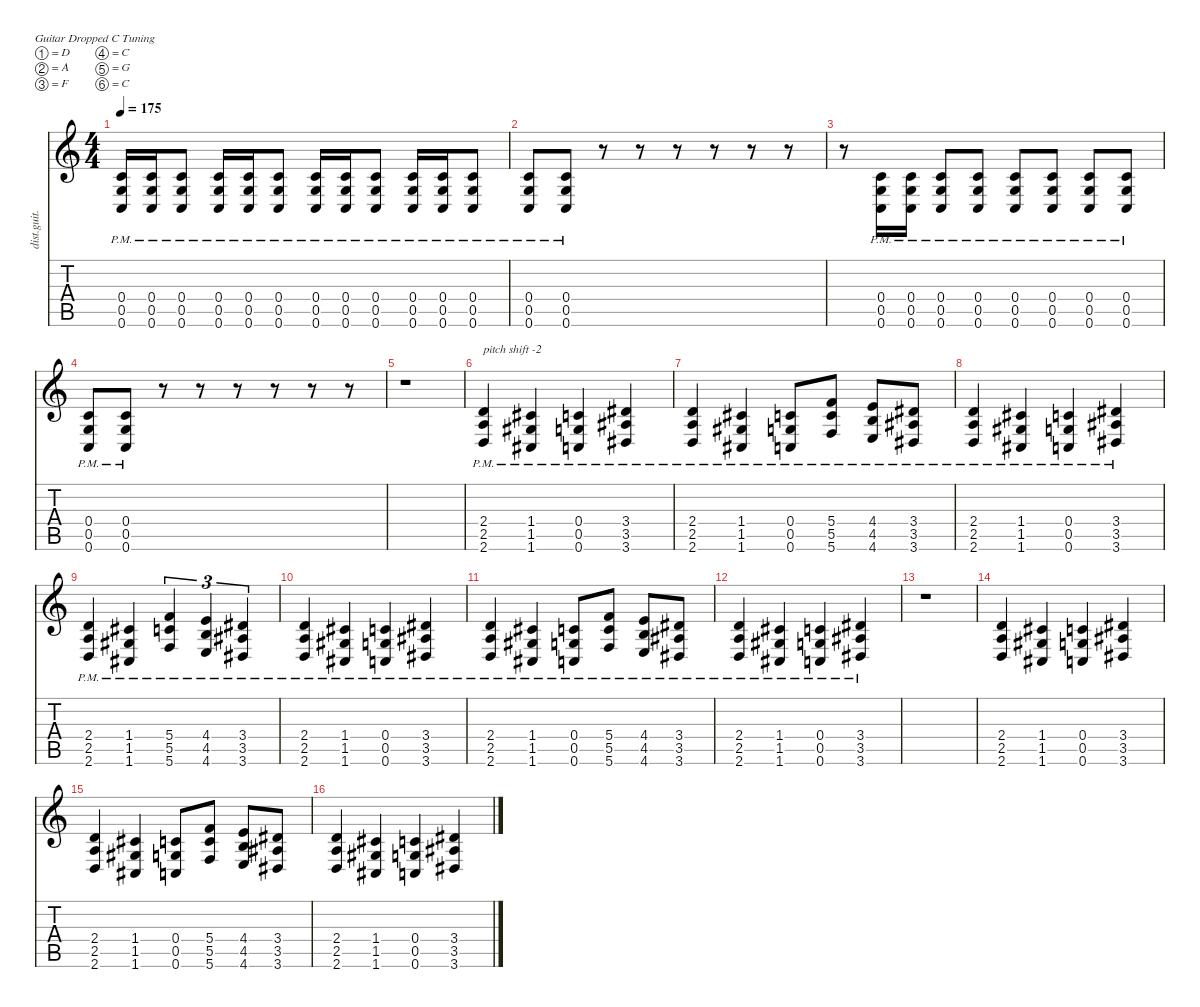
\defaultSystemsLayout 4
\hideDynamics
\bracketExtendMode nobrackets
\otherSystemsTrackNameOrientation horizontal
\track ("Distortion Guitar" "dist.guit.") {instrument distortionguitar}
\staff {score tabs}
\tuning (D4 A3 F3 C3 G2 C2)
\ts (4 4)
\tempo 175
\clef g2
\ks c
(0.6{pm} 0.5{pm} 0.4{pm}).16{dy mf beam Up} (0.6{pm} 0.4{pm} 0.5{pm}).16{beam Up} (0.6{pm} 0.5{pm} 0.4{pm}).8{beam Up} (0.6{pm} 0.4{pm} 0.5{pm}).16{beam Up} (0.6{pm} 0.5{pm} 0.4{pm}).16{beam Up} (0.6{pm} 0.4{pm} 0.5{pm}).8{beam Up} (0.6{pm} 0.5{pm} 0.4{pm}).16{beam Up} (0.6{pm} 0.4{pm} 0.5{pm}).16{beam Up} (0.6{pm} 0.5{pm} 0.4{pm}).8{beam Up} (0.6{pm} 0.4{pm} 0.5{pm}).16{beam Up} (0.6{pm} 0.5{pm} 0.4{pm}).16{beam Up} (0.6{pm} 0.4{pm} 0.5{pm}).8{beam Up} |
(0.6{pm} 0.4{pm} 0.5{pm}).8{beam Up} (0.6{pm} 0.5{pm} 0.4{pm}).8{beam Up} r.8{beam Up} r.8{beam Up} r.8{beam Up} r.8{beam Up} r.8{beam Up} r.8{beam Up} |
r.8{beam Down} (0.6{pm} 0.5{pm} 0.4{pm}).16{beam Up} (0.6{pm} 0.5{pm} 0.4{pm}).16{beam Up} (0.6{pm} 0.5{pm} 0.4{pm}).8{beam Up} (0.6{pm} 0.4{pm} 0.5{pm}).8{beam Up} (0.6{pm} 0.5{pm} 0.4{pm}).8{beam Up} (0.6{pm} 0.4{pm} 0.5{pm}).8{beam Up} (0.6{pm} 0.5{pm} 0.4{pm}).8{beam Up} (0.6{pm} 0.4{pm} 0.5{pm}).8{beam Up} |
(0.6{pm} 0.5{pm} 0.4{pm}).8{beam Up} (0.6{pm} 0.4{pm} 0.5{pm}).8{beam Up} r.8{beam Up} r.8{beam Up} r.8{beam Up} r.8{beam Up} r.8{beam Up} r.8{beam Up} |
r.1{beam Down} |
(2.6{pm} 2.5{pm} 2.4{pm}).4{txt "pitch shift -2" beam Up} (1.6{pm acc #} 1.4{pm acc #} 1.5{pm acc #}).4{beam Up} (0.6{pm} 0.5{pm} 0.4{pm}).4{beam Up} (3.6{pm acc #} 3.4{pm acc #} 3.5{pm acc #}).4{beam Up} |
(2.6{pm} 2.5{pm} 2.4{pm}).4{beam Up} (1.6{pm acc #} 1.4{pm acc #} 1.5{pm acc #}).4{beam Up} (0.6{pm} 0.5{pm} 0.4{pm}).8{beam Up} (5.6{pm} 5.4{pm} 5.5{pm}).8{beam Up} (4.6{pm} 4.5{pm} 4.4{pm}).8{beam Up} (3.6{pm acc #} 3.4{pm acc #} 3.5{pm acc #}).8{beam Up} |
(2.6{pm} 2.5{pm} 2.4{pm}).4{beam Up} (1.6{pm acc #} 1.4{pm acc #} 1.5{pm acc #}).4{beam Up} (0.6{pm} 0.5{pm} 0.4{pm}).4{beam Up} (3.6{pm acc #} 3.4{pm acc #} 3.5{pm acc #}).4{beam Up} |
(2.6{pm} 2.5{pm} 2.4{pm}).4{beam Up} (1.6{pm acc #} 1.4{pm acc #} 1.5{pm acc #}).4{beam Up} (5.6{pm} 5.5{pm} 5.4{pm}).4{tu (3 2) beam Up} (4.6{pm} 4.4{pm} 4.5{pm}).4{tu (3 2) beam Up} (3.6{pm acc #} 3.5{pm acc #} 3.4{pm acc #}).4{tu (3 2) beam Up} |
(2.6{pm} 2.5{pm} 2.4{pm}).4{beam Up} (1.6{pm acc #} 1.4{pm acc #} 1.5{pm acc #}).4{beam Up} (0.6{pm} 0.5{pm} 0.4{pm}).4{beam Up} (3.6{pm acc #} 3.4{pm acc #} 3.5{pm acc #}).4{beam Up} |
(2.6{pm} 2.5{pm} 2.4{pm}).4{beam Up} (1.6{pm acc #} 1.4{pm acc #} 1.5{pm acc #}).4{beam Up} (0.6{pm} 0.5{pm} 0.4{pm}).8{beam Up} (5.6{pm} 5.4{pm} 5.5{pm}).8{beam Up} (4.6{pm} 4.5{pm} 4.4{pm}).8{beam Up} (3.6{pm acc #} 3.4{pm acc #} 3.5{pm acc #}).8{beam Up} |
(2.6{pm} 2.5{pm} 2.4{pm}).4{beam Up} (1.6{pm acc #} 1.4{pm acc #} 1.5{pm acc #}).4{beam Up} (0.6{pm} 0.5{pm} 0.4{pm}).4{beam Up} (3.6{pm acc #} 3.4{pm acc #} 3.5{pm acc #}).4{beam Up} |
r.1{beam Down} |
(2.6 2.5 2.4).4{beam Up} (1.6{acc #} 1.4{acc #} 1.5{acc #}).4{beam Up} (0.6 0.5 0.4).4{beam Up} (3.6{acc #} 3.4{acc #} 3.5{acc #}).4{beam Up} |
(2.6 2.5 2.4).4{beam Up} (1.6{acc #} 1.4{acc #} 1.5{acc #}).4{beam Up} (0.6 0.5 0.4).8{beam Up} (5.6 5.4 5.5).8{beam Up} (4.6 4.5 4.4).8{beam Up} (3.6{acc #} 3.4{acc #} 3.5{acc #}).8{beam Up} |
(2.6 2.5 2.4).4{beam Up} (1.6{acc #} 1.4{acc #} 1.5{acc #}).4{beam Up} (0.6 0.5 0.4).4{beam Up} (3.6{acc #} 3.4{acc #} 3.5{acc #}).4{beam Up}
